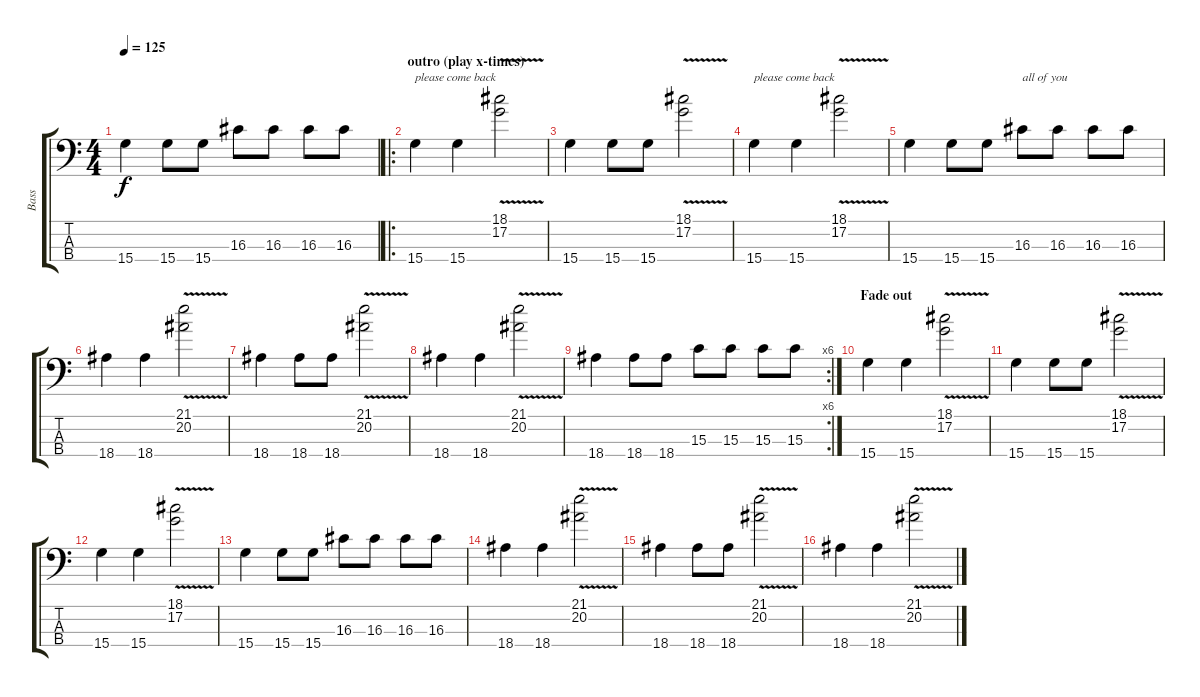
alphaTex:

\track ("Bass " "Bass ") {instrument electricbassfinger}
\staff {score tabs}
\tuning (G2 D2 A1 E1) {hide}
\ts (4 4)
\tempo 125
\clef f4
\ks c
15.4.4{dy f} 15.4.8 15.4.8 16.3.8 16.3.8 16.3.8 16.3.8 |
\ro
\section ("" "outro (play x-times) ")
15.4.4{txt "please come back"} 15.4.4 (18.1{v} 17.2).2 |
15.4.4 15.4.8 15.4.8 (18.1{v} 17.2).2 |
15.4.4{txt "please come back"} 15.4.4 (18.1{v} 17.2).2 |
15.4.4 15.4.8 15.4.8 16.3.8{txt "all of you"} 16.3.8 16.3.8 16.3.8 |
18.4.4 18.4.4 (21.1 20.2{v}).2 |
18.4.4 18.4.8 18.4.8 (21.1 20.2{v}).2 |
18.4.4 18.4.4 (21.1{v} 20.2).2 |
\rc 6
18.4.4 18.4.8 18.4.8 15.3.8 15.3.8 15.3.8 15.3.8 |
\section ("" "Fade out")
15.4.4{volume 8} 15.4.4 (18.1{v} 17.2).2 |
15.4.4 15.4.8 15.4.8 (18.1{v} 17.2).2 |
15.4.4{volume 6} 15.4.4 (18.1{v} 17.2).2 |
15.4.4 15.4.8 15.4.8 16.3.8 16.3.8 16.3.8 16.3.8 |
18.4.4{volume 4} 18.4.4 (21.1 20.2{v}).2 |
18.4.4 18.4.8 18.4.8 (21.1 20.2{v}).2 |
18.4.4{volume 2} 18.4.4 (21.1{v} 20.2).2
